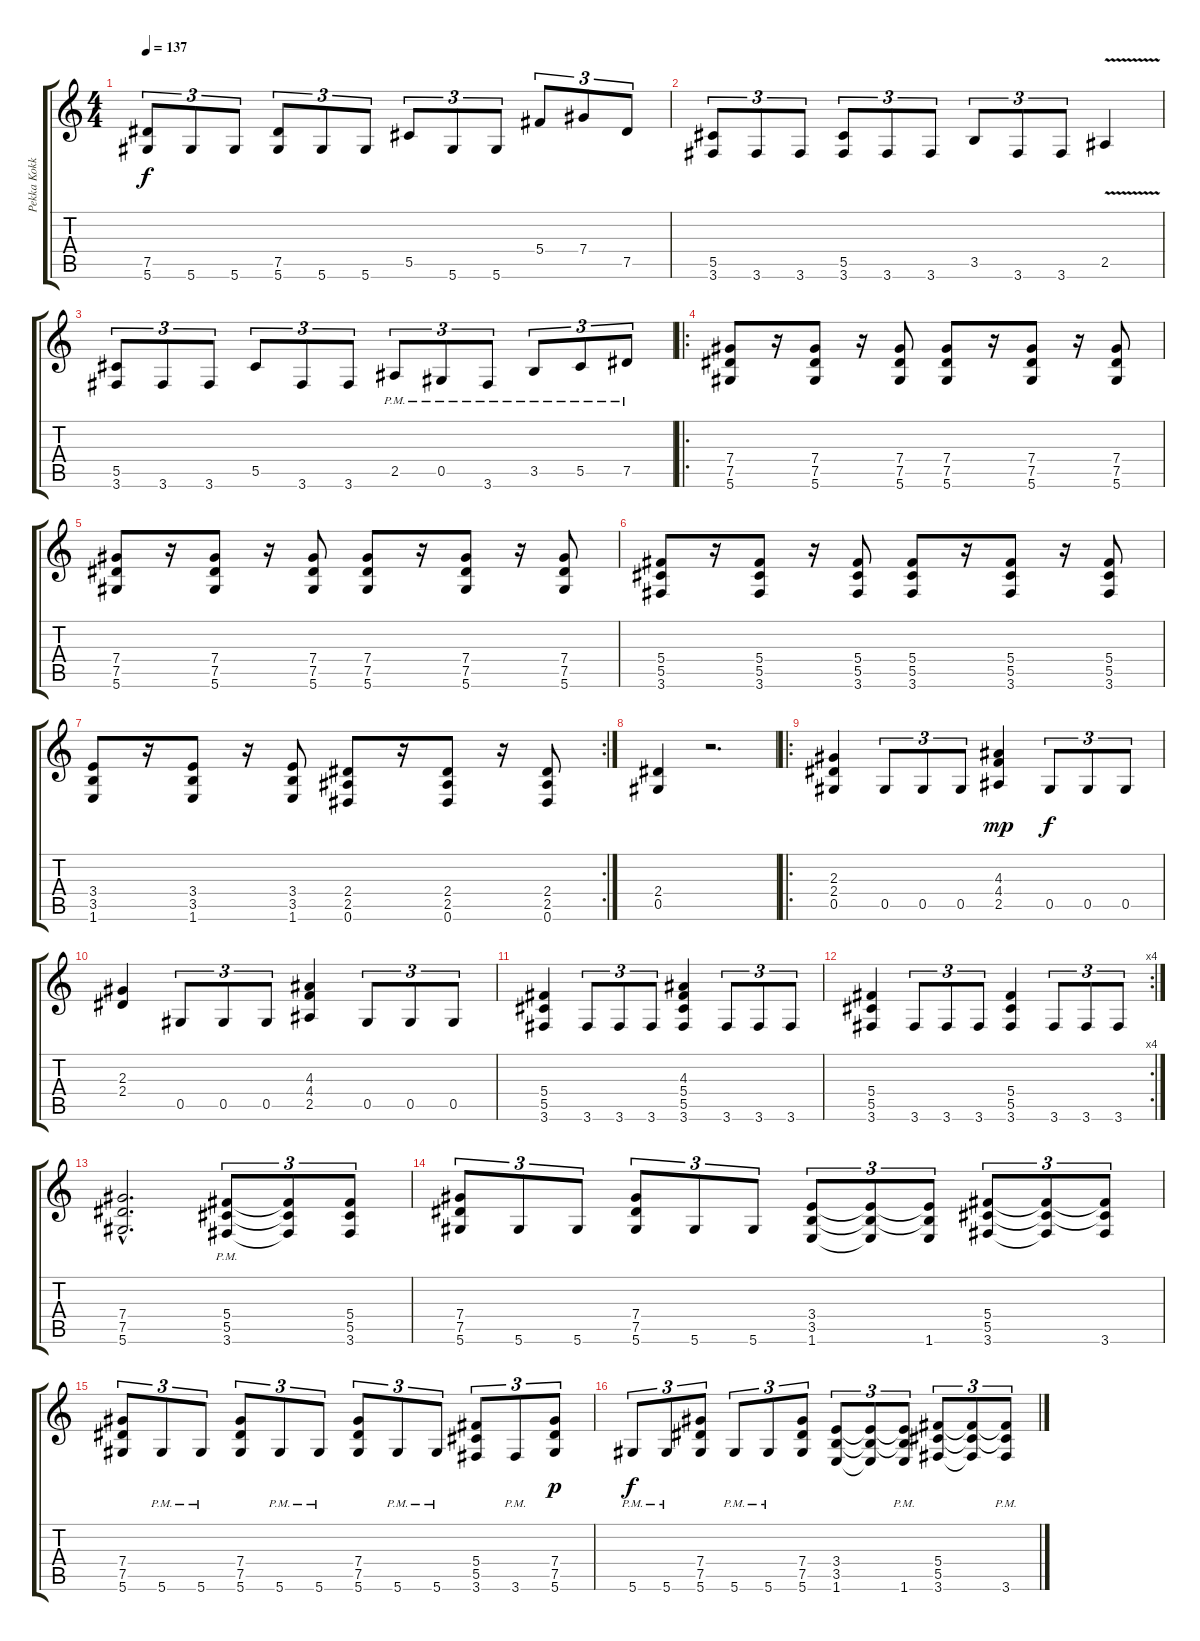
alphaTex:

\track ("Pekka Kokko" "Pekka Kokk") {instrument distortionguitar}
\staff {score tabs}
\tuning (Eb4 Bb3 Gb3 Db3 Ab2 Eb2) {hide}
\ts (4 4)
\tempo 137
\clef g2
\ks c
(7.5 5.6).8{tu (3 2) dy f} 5.6.8{tu (3 2)} 5.6.8{tu (3 2)} (7.5 5.6).8{tu (3 2)} 5.6.8{tu (3 2)} 5.6.8{tu (3 2)} 5.5.8{tu (3 2)} 5.6.8{tu (3 2)} 5.6.8{tu (3 2)} 5.4.8{tu (3 2)} 7.4.8{tu (3 2)} 7.5.8{tu (3 2)} |
(5.5 3.6).8{tu (3 2)} 3.6.8{tu (3 2)} 3.6.8{tu (3 2)} (5.5 3.6).8{tu (3 2)} 3.6.8{tu (3 2)} 3.6.8{tu (3 2)} 3.5.8{tu (3 2)} 3.6.8{tu (3 2)} 3.6.8{tu (3 2)} 2.5{v}.4 |
(5.5 3.6).8{tu (3 2)} 3.6.8{tu (3 2)} 3.6.8{tu (3 2)} 5.5.8{tu (3 2)} 3.6.8{tu (3 2)} 3.6.8{tu (3 2)} 2.5{pm}.8{tu (3 2)} 0.5{pm}.8{tu (3 2)} 3.6{pm}.8{tu (3 2)} 3.5{pm}.8{tu (3 2)} 5.5{pm}.8{tu (3 2)} 7.5{pm}.8{tu (3 2)} |
\ro
(7.4 7.5 5.6).8 r.16 (7.4 7.5 5.6).8 r.16 (7.4 7.5 5.6).8 (7.4 7.5 5.6).8 r.16 (7.4 7.5 5.6).8 r.16 (7.4 7.5 5.6).8 |
(7.4 7.5 5.6).8 r.16 (7.4 7.5 5.6).8 r.16 (7.4 7.5 5.6).8 (7.4 7.5 5.6).8 r.16 (7.4 7.5 5.6).8 r.16 (7.4 7.5 5.6).8 |
(5.4 5.5 3.6).8 r.16 (5.4 5.5 3.6).8 r.16 (5.4 5.5 3.6).8 (5.4 5.5 3.6).8 r.16 (5.4 5.5 3.6).8 r.16 (5.4 5.5 3.6).8 |
\rc 2
(3.4 3.5 1.6).8 r.16 (3.4 3.5 1.6).8 r.16 (3.4 3.5 1.6).8 (2.4 2.5 0.6).8 r.16 (2.4 2.5 0.6).8 r.16 (2.4 2.5 0.6).8 |
(2.4 0.5).4 r.2{d} |
\ro
(2.3 2.4 0.5).4 0.5.8{tu (3 2)} 0.5.8{tu (3 2)} 0.5.8{tu (3 2)} (4.3 4.4 2.5).4{dy mp} 0.5.8{tu (3 2) dy f} 0.5.8{tu (3 2)} 0.5.8{tu (3 2)} |
(2.3 2.4).4 0.5.8{tu (3 2)} 0.5.8{tu (3 2)} 0.5.8{tu (3 2)} (4.3 4.4 2.5).4 0.5.8{tu (3 2)} 0.5.8{tu (3 2)} 0.5.8{tu (3 2)} |
(5.4 5.5 3.6).4 3.6.8{tu (3 2)} 3.6.8{tu (3 2)} 3.6.8{tu (3 2)} (4.3 5.4 5.5 3.6).4 3.6.8{tu (3 2)} 3.6.8{tu (3 2)} 3.6.8{tu (3 2)} |
\rc 4
(5.4 5.5 3.6).4 3.6.8{tu (3 2)} 3.6.8{tu (3 2)} 3.6.8{tu (3 2)} (5.4 5.5 3.6).4 3.6.8{tu (3 2)} 3.6.8{tu (3 2)} 3.6.8{tu (3 2)} |
(7.4{hac} 7.5{hac} 5.6{hac}).2{d} (5.4{pm} 5.5{pm} 3.6{pm}).8{tu (3 2)} (5.4{t} 5.5{t} 3.6{t}).8{tu (3 2)} (5.4 5.5 3.6).8{tu (3 2)} |
(7.4 7.5 5.6).8{tu (3 2)} 5.6.8{tu (3 2)} 5.6.8{tu (3 2)} (7.4 7.5 5.6).8{tu (3 2)} 5.6.8{tu (3 2)} 5.6.8{tu (3 2)} (3.4 3.5 1.6).8{tu (3 2)} (3.4{t} 3.5{t} 1.6{t}).8{tu (3 2)} (3.4{t} 3.5{t} 1.6).8{tu (3 2)} (5.4 5.5 3.6).8{tu (3 2)} (5.4{t} 5.5{t} 3.6{t}).8{tu (3 2)} (5.4{t} 5.5{t} 3.6).8{tu (3 2)} |
(7.4 7.5 5.6).8{tu (3 2)} 5.6{pm}.8{tu (3 2)} 5.6{pm}.8{tu (3 2)} (7.4 7.5 5.6).8{tu (3 2)} 5.6{pm}.8{tu (3 2)} 5.6{pm}.8{tu (3 2)} (7.4 7.5 5.6).8{tu (3 2)} 5.6{pm}.8{tu (3 2)} 5.6{pm}.8{tu (3 2)} (5.4 5.5 3.6).8{tu (3 2)} 3.6{pm}.8{tu (3 2)} (7.4 7.5 5.6).8{tu (3 2) dy p} |
5.6{pm}.8{tu (3 2) dy f} 5.6{pm}.8{tu (3 2)} (7.4 7.5 5.6).8{tu (3 2)} 5.6{pm}.8{tu (3 2)} 5.6{pm}.8{tu (3 2)} (7.4 7.5 5.6).8{tu (3 2)} (3.4 3.5 1.6).8{tu (3 2)} (3.4{t} 3.5{t} 1.6{t}).8{tu (3 2)} (3.4{t} 3.5{t} 1.6{pm}).8{tu (3 2)} (5.4 5.5 3.6).8{tu (3 2)} (5.4{t} 5.5{t} 3.6{t}).8{tu (3 2)} (5.4{t} 5.5{t} 3.6{pm}).8{tu (3 2)}
